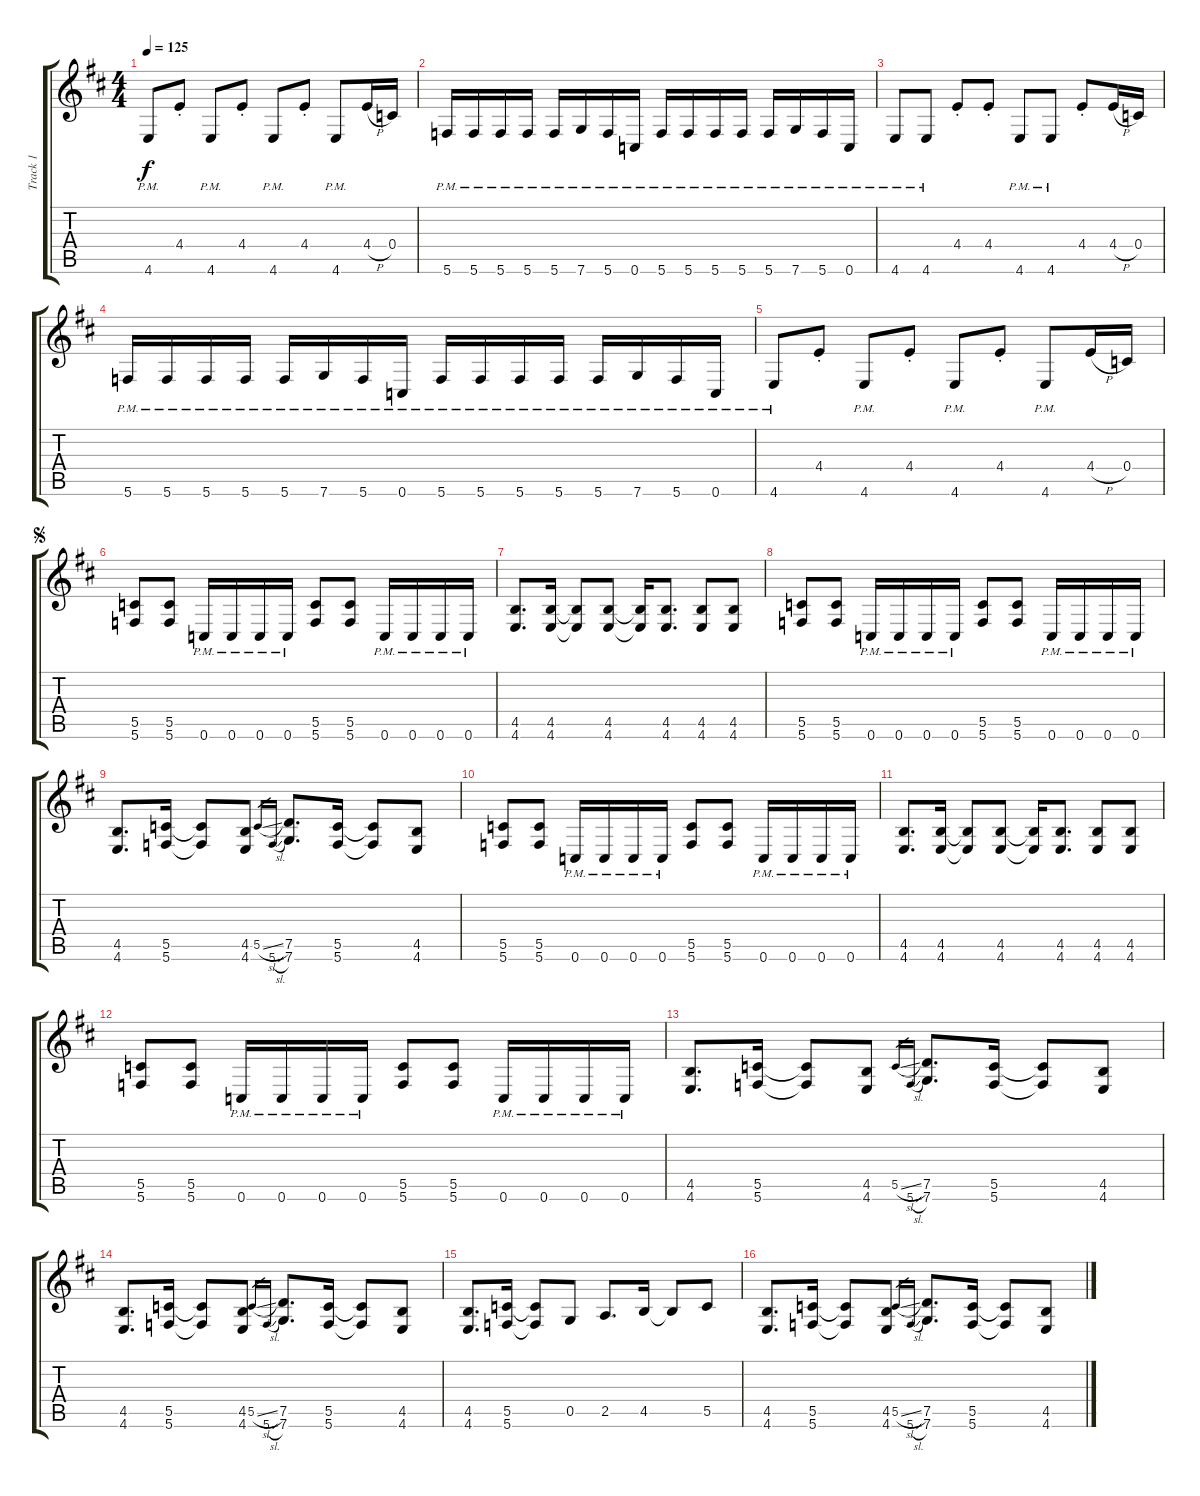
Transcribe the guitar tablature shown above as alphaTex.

\track ("Track 1" "Track 1") {instrument overdrivenguitar}
\staff {score tabs}
\tuning (D4 A3 F3 C3 G2 C2) {hide}
\ts (4 4)
\tempo 125
\clef g2
\ks d
4.6{pm}.8{dy f} 4.4{st}.8 4.6{pm}.8 4.4{st}.8 4.6{pm}.8 4.4{st}.8 4.6{pm}.8 4.4{h}.16 0.4.16 |
5.6{pm}.16 5.6{pm}.16 5.6{pm}.16 5.6{pm}.16 5.6{pm}.16 7.6{pm}.16 5.6{pm}.16 0.6{pm}.16 5.6{pm}.16 5.6{pm}.16 5.6{pm}.16 5.6{pm}.16 5.6{pm}.16 7.6{pm}.16 5.6{pm}.16 0.6{pm}.16 |
4.6{pm}.8 4.6{pm}.8 4.4{st}.8 4.4{st}.8 4.6{pm}.8 4.6{pm}.8 4.4{st}.8 4.4{h}.16 0.4.16 |
5.6{pm}.16 5.6{pm}.16 5.6{pm}.16 5.6{pm}.16 5.6{pm}.16 7.6{pm}.16 5.6{pm}.16 0.6{pm}.16 5.6{pm}.16 5.6{pm}.16 5.6{pm}.16 5.6{pm}.16 5.6{pm}.16 7.6{pm}.16 5.6{pm}.16 0.6{pm}.16 |
4.6{pm}.8 4.4{st}.8 4.6{pm}.8 4.4{st}.8 4.6{pm}.8 4.4{st}.8 4.6{pm}.8 4.4{h}.16 0.4.16 |
\jump segno
(5.5 5.6).8 (5.5 5.6).8 0.6{pm}.16 0.6{pm}.16 0.6{pm}.16 0.6{pm}.16 (5.5 5.6).8 (5.5 5.6).8 0.6{pm}.16 0.6{pm}.16 0.6{pm}.16 0.6{pm}.16 |
(4.5 4.6).8{d} (4.5 4.6).16 (4.5{t} 4.6{t}).8 (4.5 4.6).8 (4.5{t} 4.6{t}).16 (4.5 4.6).8{d} (4.5 4.6).8 (4.5 4.6).8 |
(5.5 5.6).8 (5.5 5.6).8 0.6{pm}.16 0.6{pm}.16 0.6{pm}.16 0.6{pm}.16 (5.5 5.6).8 (5.5 5.6).8 0.6{pm}.16 0.6{pm}.16 0.6{pm}.16 0.6{pm}.16 |
(4.5 4.6).8{d} (5.5 5.6).16 (5.5{t} 5.6{t}).8 (4.5 4.6).8 5.5{sl}.16{gr} 5.6{sl}.16{gr} (7.5 7.6).8{d} (5.5 5.6).16 (5.5{t} 5.6{t}).8 (4.5 4.6).8 |
(5.5 5.6).8 (5.5 5.6).8 0.6{pm}.16 0.6{pm}.16 0.6{pm}.16 0.6{pm}.16 (5.5 5.6).8 (5.5 5.6).8 0.6{pm}.16 0.6{pm}.16 0.6{pm}.16 0.6{pm}.16 |
(4.5 4.6).8{d} (4.5 4.6).16 (4.5{t} 4.6{t}).8 (4.5 4.6).8 (4.5{t} 4.6{t}).16 (4.5 4.6).8{d} (4.5 4.6).8 (4.5 4.6).8 |
(5.5 5.6).8 (5.5 5.6).8 0.6{pm}.16 0.6{pm}.16 0.6{pm}.16 0.6{pm}.16 (5.5 5.6).8 (5.5 5.6).8 0.6{pm}.16 0.6{pm}.16 0.6{pm}.16 0.6{pm}.16 |
(4.5 4.6).8{d} (5.5 5.6).16 (5.5{t} 5.6{t}).8 (4.5 4.6).8 5.5{sl}.16{gr} 5.6{sl}.16{gr} (7.5 7.6).8{d} (5.5 5.6).16 (5.5{t} 5.6{t}).8 (4.5 4.6).8 |
(4.5 4.6).8{d} (5.5 5.6).16 (5.5{t} 5.6{t}).8 (4.5 4.6).8 5.5{sl}.16{gr} 5.6{sl}.16{gr} (7.5 7.6).8{d} (5.5 5.6).16 (5.5{t} 5.6{t}).8 (4.5 4.6).8 |
(4.5 4.6).8{d} (5.5 5.6).16 (5.5{t} 5.6{t}).8 0.5.8 2.5.8{d} 4.5.16 4.5{t}.8 5.5.8 |
(4.5 4.6).8{d} (5.5 5.6).16 (5.5{t} 5.6{t}).8 (4.5 4.6).8 5.5{sl}.16{gr} 5.6{sl}.16{gr} (7.5 7.6).8{d} (5.5 5.6).16 (5.5{t} 5.6{t}).8 (4.5 4.6).8
